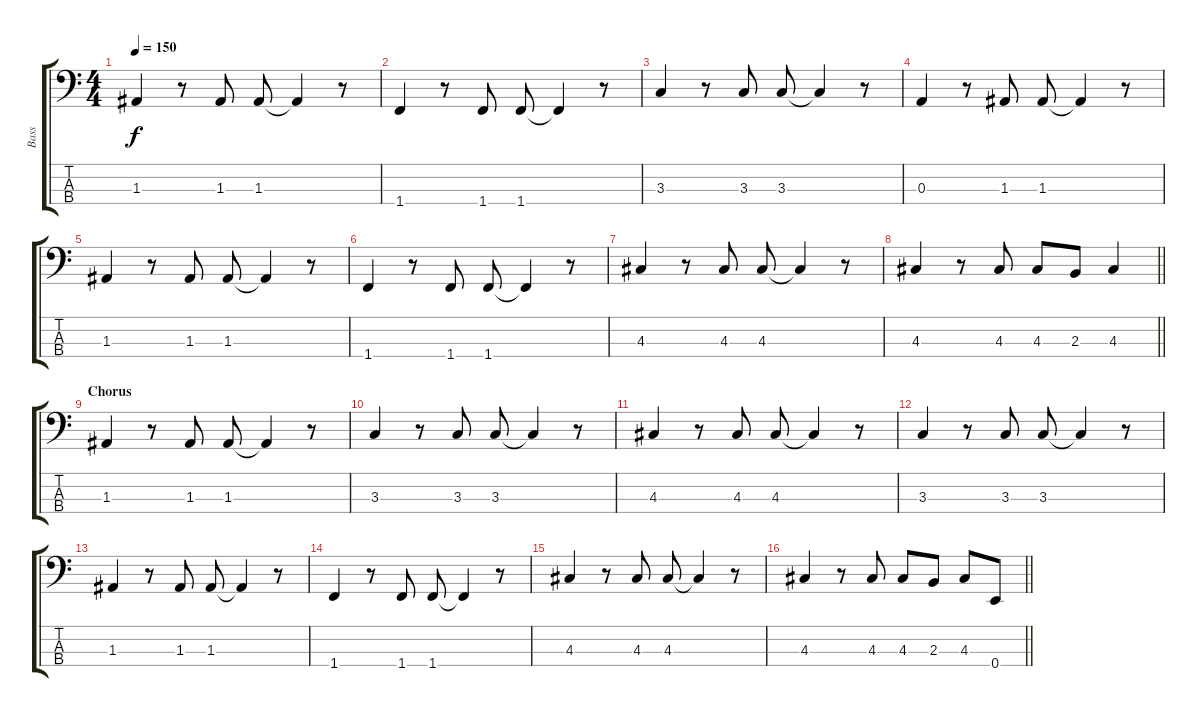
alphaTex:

\track ("Bass" "Bass") {instrument electricbasspick}
\staff {score tabs}
\tuning (G2 D2 A1 E1) {hide}
\ts (4 4)
\tempo 150
\clef f4
\ks c
1.3.4{dy f} r.8 1.3.8 1.3.8 1.3{t}.4 r.8 |
1.4.4 r.8 1.4.8 1.4.8 1.4{t}.4 r.8 |
3.3.4 r.8 3.3.8 3.3.8 3.3{t}.4 r.8 |
0.3.4 r.8 1.3.8 1.3.8 1.3{t}.4 r.8 |
1.3.4 r.8 1.3.8 1.3.8 1.3{t}.4 r.8 |
1.4.4 r.8 1.4.8 1.4.8 1.4{t}.4 r.8 |
4.3.4 r.8 4.3.8 4.3.8 4.3{t}.4 r.8 |
\barLineRight lightlight
4.3.4 r.8 4.3.8 4.3.8 2.3.8 4.3.4 |
\section ("" "Chorus")
1.3.4 r.8 1.3.8 1.3.8 1.3{t}.4 r.8 |
3.3.4 r.8 3.3.8 3.3.8 3.3{t}.4 r.8 |
4.3.4 r.8 4.3.8 4.3.8 4.3{t}.4 r.8 |
3.3.4 r.8 3.3.8 3.3.8 3.3{t}.4 r.8 |
1.3.4 r.8 1.3.8 1.3.8 1.3{t}.4 r.8 |
1.4.4 r.8 1.4.8 1.4.8 1.4{t}.4 r.8 |
4.3.4 r.8 4.3.8 4.3.8 4.3{t}.4 r.8 |
\barLineRight lightlight
4.3.4 r.8 4.3.8 4.3.8 2.3.8 4.3.8 0.4.8
